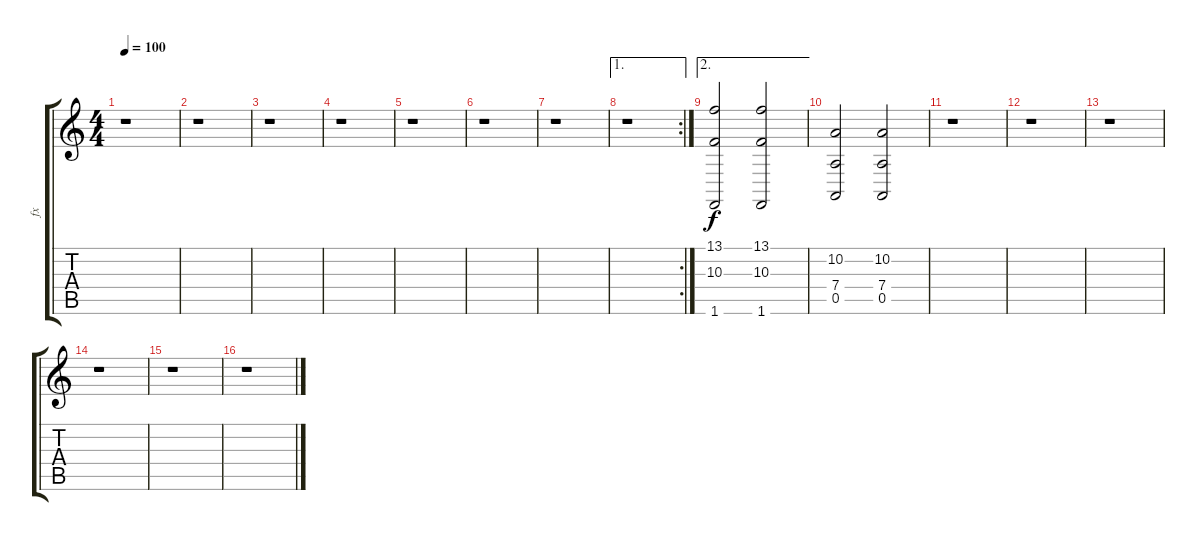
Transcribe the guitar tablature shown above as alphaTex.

\track ("fx" "fx") {instrument tubularbells}
\staff {score tabs}
\tuning (E4 B3 G3 D3 A2 E2) {hide}
\ts (4 4)
\tempo 100
\clef g2
\ks c
r.1{dy f instrument tubularbells} |
r.1 |
r.1 |
r.1 |
r.1 |
r.1 |
r.1 |
\ae 1
\rc 2
r.1 |
\ae 2
(13.1 10.3 1.6).2 (13.1 10.3 1.6).2 |
(10.2 7.4 0.5).2 (10.2 7.4 0.5).2 |
r.1 |
r.1 |
r.1 |
r.1 |
r.1 |
r.1
